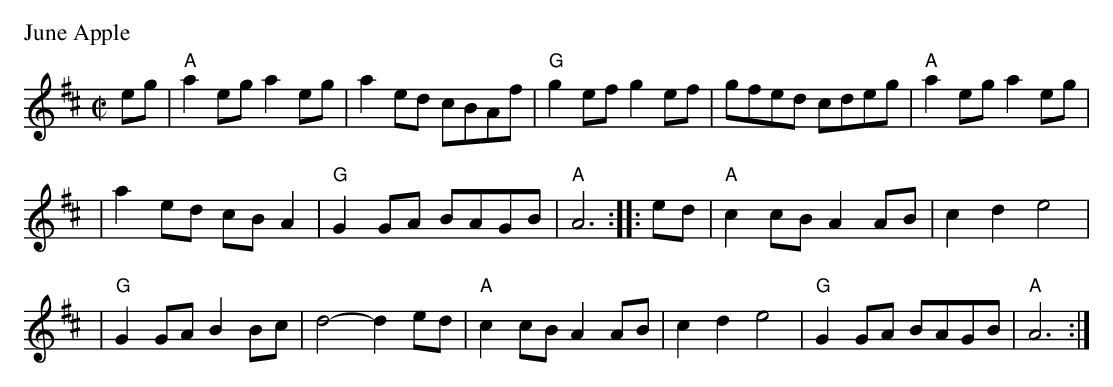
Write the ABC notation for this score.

X:1
P: June Apple
M: C|
L: 1/8
K: AMix
eg \
| "A"a2eg a2eg | a2ed cBAf | "G"g2ef g2ef | gfed cdeg | "A"a2eg a2eg |
| a2ed cBA2 | "G"G2GA BAGB | "A"A6 :: ed | "A"c2cB A2AB | c2d2 e4 |
| "G"G2GA B2Bc | d4- d2ed | "A"c2cB A2AB | c2d2 e4 | "G"G2GA BAGB | "A"A6 :|
